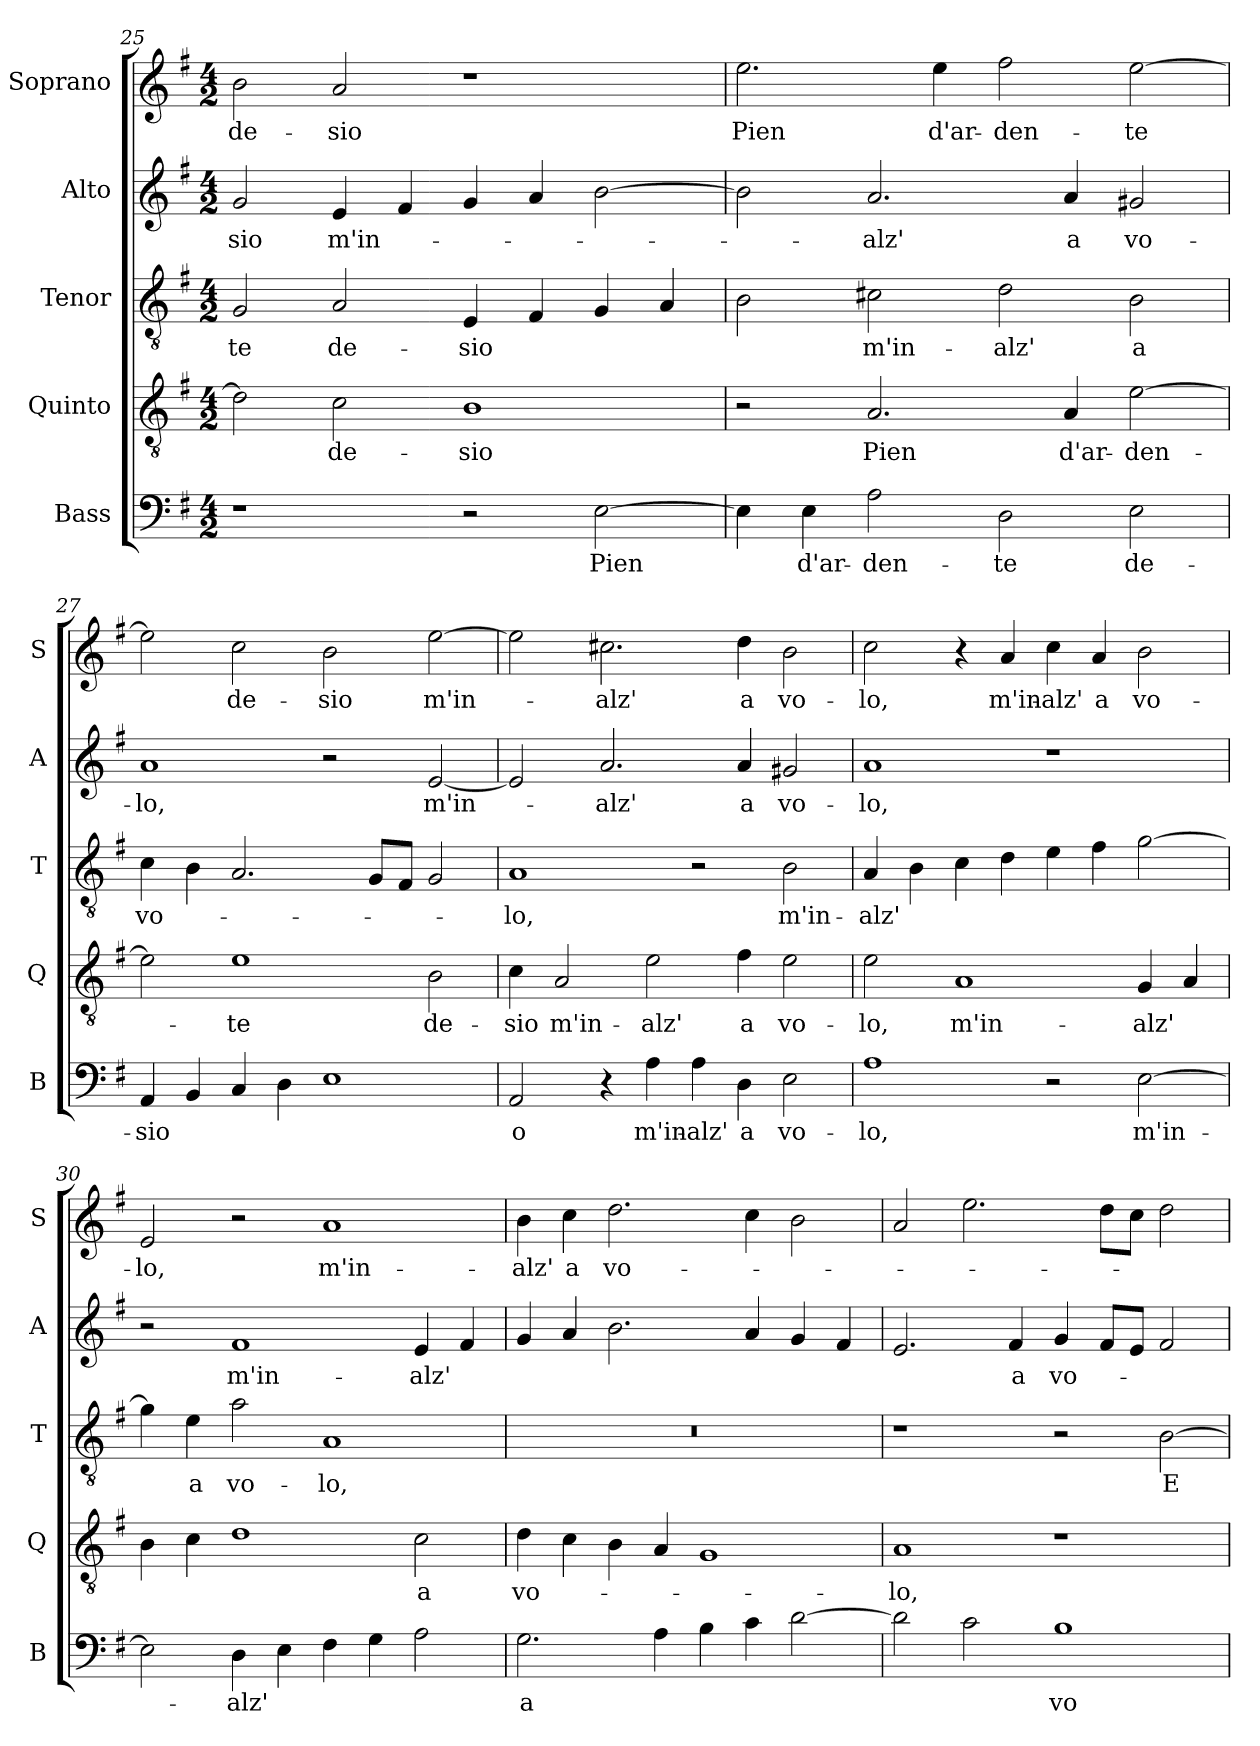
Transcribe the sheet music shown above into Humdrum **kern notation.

**kern	**text	**kern	**text	**kern	**text	**kern	**text	**kern	**text
*part5	*part5	*part4	*part4	*part3	*part3	*part2	*part2	*part1	*part1
*staff5	*staff5	*staff4	*staff4	*staff3	*staff3	*staff2	*staff2	*staff1	*staff1
*I"Bass	*	*I"Quinto	*	*I"Tenor	*	*I"Alto	*	*I"Soprano	*
*I'B	*	*I'Q	*	*I'T	*	*I'A	*	*I'S	*
!!LO:LB:g=z
*clefF4	*	*clefGv2	*	*clefGv2	*	*clefG2	*	*clefG2	*
*k[f#]	*	*k[f#]	*	*k[f#]	*	*k[f#]	*	*k[f#]	*
*G:	*	*G:	*	*G:	*	*G:	*	*G:	*
*M4/2	*	*M4/2	*	*M4/2	*	*M4/2	*	*M4/2	*
=25	=25	=25	=25	=25	=25	=25	=25	=25	=25
!	!	!	!	!	!LO:LY:b	!	!LO:LY:b	!	!LO:LY:b
1r	.	2d\]	.	2G/	-te	2g/	-sio	2b\	de-
!	!	!	!LO:LY:b	!	!LO:LY:b	!	!LO:LY:b	!	!LO:LY:b
.	.	2c\	de-	2A/	de-	4e/	m'in-	2a/	-sio
.	.	.	.	.	.	4f#/	.	.	.
!	!	!	!LO:LY:b	!	!LO:LY:b	!	!	!	!
2r	.	1B	-sio	4E/	-sio	4g/	.	1r	.
.	.	.	.	4F#/	.	4a/	.	.	.
!	!LO:LY:b	!	!	!	!	!	!	!	!
[2E\	Pien	.	.	4G/	.	[2b\	.	.	.
.	.	.	.	4A/	.	.	.	.	.
=26	=26	=26	=26	=26	=26	=26	=26	=26	=26
!	!	!	!	!	!	!	!	!	!LO:LY:b
4E\]	.	2r	.	2B\	.	2b\]	.	2.ee\	Pien
!	!LO:LY:b	!	!	!	!	!	!	!	!
4E\	d'ar-	.	.	.	.	.	.	.	.
!	!LO:LY:b	!	!LO:LY:b	!	!LO:LY:b	!	!LO:LY:b	!	!
2A\	-den-	2.A/	Pien	2c#X\	m'in-	2.a/	-alz'	.	.
!	!	!	!	!	!	!	!	!	!LO:LY:b
.	.	.	.	.	.	.	.	4ee\	d'ar-
!	!LO:LY:b	!	!	!	!LO:LY:b	!	!	!	!LO:LY:b
2D\	-te	.	.	2d\	-alz'	.	.	2ff#\	-den-
!	!	!	!LO:LY:b	!	!	!	!LO:LY:b	!	!
.	.	4A/	d'ar-	.	.	4a/	a	.	.
!	!LO:LY:b	!	!LO:LY:b	!	!LO:LY:b	!	!LO:LY:b	!	!LO:LY:b
2E\	de-	[2e\	-den-	2B\	a	2g#X/	vo-	[2ee\	-te
=27	=27	=27	=27	=27	=27	=27	=27	=27	=27
!	!LO:LY:b	!	!	!	!LO:LY:b	!	!LO:LY:b	!	!
4AA/	-sio	2e\]	.	4c\	vo-	1a	-lo,	2ee\]	.
4BB/	.	.	.	4B\	.	.	.	.	.
!	!	!	!LO:LY:b	!	!	!	!	!	!LO:LY:b
4C/	.	1e	-te	2.A/	.	.	.	2cc\	de-
4D\	.	.	.	.	.	.	.	.	.
!	!	!	!	!	!	!	!	!	!LO:LY:b
1E	.	.	.	.	.	2r	.	2b\	-sio
.	.	.	.	8G/L	.	.	.	.	.
.	.	.	.	8F#/J	.	.	.	.	.
!	!	!	!LO:LY:b	!	!	!	!LO:LY:b	!	!LO:LY:b
.	.	2B\	de-	2G/	.	[2e/	m'in-	[2ee\	m'in-
!!LO:PB:g=z
=28	=28	=28	=28	=28	=28	=28	=28	=28	=28
!	!LO:LY:b	!	!LO:LY:b	!	!LO:LY:b	!	!	!	!
2AA/	o	4c\	-sio	1A	-lo,	2e/]	.	2ee\]	.
!	!	!	!LO:LY:b	!	!	!	!	!	!
.	.	2A/	m'in-	.	.	.	.	.	.
!	!	!	!	!	!	!	!LO:LY:b	!	!LO:LY:b
4r	.	.	.	.	.	2.a/	-alz'	2.cc#X\	-alz'
!	!LO:LY:b	!	!LO:LY:b	!	!	!	!	!	!
4A\	m'in-	2e\	-alz'	.	.	.	.	.	.
!	!LO:LY:b	!	!	!	!	!	!	!	!
4A\	-alz'	.	.	2r	.	.	.	.	.
!	!LO:LY:b	!	!LO:LY:b	!	!	!	!LO:LY:b	!	!LO:LY:b
4D\	a	4f#\	a	.	.	4a/	a	4dd\	a
!	!LO:LY:b	!	!LO:LY:b	!	!LO:LY:b	!	!LO:LY:b	!	!LO:LY:b
2E\	vo-	2e\	vo-	2B\	m'in-	2g#X/	vo-	2b\	vo-
=29	=29	=29	=29	=29	=29	=29	=29	=29	=29
!	!LO:LY:b	!	!LO:LY:b	!	!LO:LY:b	!	!LO:LY:b	!	!LO:LY:b
1A	-lo,	2e\	-lo,	4A/	-alz'	1a	-lo,	2cc\	-lo,
.	.	.	.	4B\	.	.	.	.	.
!	!	!	!LO:LY:b	!	!	!	!	!	!
.	.	1A	m'in-	4c\	.	.	.	4r	.
!	!	!	!	!	!	!	!	!	!LO:LY:b
.	.	.	.	4d\	.	.	.	4a/	m'in-
!	!	!	!	!	!	!	!	!	!LO:LY:b
2r	.	.	.	4e\	.	1r	.	4cc\	-alz'
!	!	!	!	!	!	!	!	!	!LO:LY:b
.	.	.	.	4f#\	.	.	.	4a/	a
!	!LO:LY:b	!	!LO:LY:b	!	!	!	!	!	!LO:LY:b
[2E\	m'in-	4G/	-alz'	[2g\	.	.	.	2b\	vo-
.	.	4A/	.	.	.	.	.	.	.
=30	=30	=30	=30	=30	=30	=30	=30	=30	=30
!	!	!	!	!	!	!	!	!	!LO:LY:b
2E\]	.	4B\	.	4g\]	.	2r	.	2e/	-lo,
!	!	!	!	!	!LO:LY:b	!	!	!	!
.	.	4c\	.	4e\	a	.	.	.	.
!	!LO:LY:b	!	!	!	!LO:LY:b	!	!LO:LY:b	!	!
4D\	-alz'	1d	.	2a\	vo-	1f#	m'in-	2r	.
4E\	.	.	.	.	.	.	.	.	.
!	!	!	!	!	!LO:LY:b	!	!	!	!LO:LY:b
4F#\	.	.	.	1A	-lo,	.	.	1a	m'in-
4G\	.	.	.	.	.	.	.	.	.
!	!	!	!LO:LY:b	!	!	!	!LO:LY:b	!	!
2A\	.	2c\	a	.	.	4e/	-alz'	.	.
.	.	.	.	.	.	4f#/	.	.	.
!!LO:LB:g=z
=31	=31	=31	=31	=31	=31	=31	=31	=31	=31
!	!LO:LY:b	!	!LO:LY:b	!	!	!	!	!	!LO:LY:b
2.G\	a	4d\	vo-	0r	.	4g/	.	4b\	-alz'
!	!	!	!	!	!	!	!	!	!LO:LY:b
.	.	4c\	.	.	.	4a/	.	4cc\	a
!	!	!	!	!	!	!	!	!	!LO:LY:b
.	.	4B\	.	.	.	2.b\	.	2.dd\	vo-
4A\	.	4A/	.	.	.	.	.	.	.
4B\	.	1G	.	.	.	.	.	.	.
4c\	.	.	.	.	.	4a/	.	4cc\	.
[2d\	.	.	.	.	.	4g/	.	2b\	.
.	.	.	.	.	.	4f#/	.	.	.
=32	=32	=32	=32	=32	=32	=32	=32	=32	=32
!	!	!	!LO:LY:b	!	!	!	!	!	!
2d\]	.	1A	-lo,	1r	.	2.e/	.	2a/	.
2c\	.	.	.	.	.	.	.	2.ee\	.
!	!	!	!	!	!	!	!LO:LY:b	!	!
.	.	.	.	.	.	4f#/	a	.	.
!	!LO:LY:b	!	!	!	!	!	!LO:LY:b	!	!
1B	vo-	1r	.	2r	.	4g/	vo-	.	.
.	.	.	.	.	.	8f#/L	.	8dd\L	.
.	.	.	.	.	.	8e/J	.	8cc\J	.
!	!	!	!	!	!LO:LY:b	!	!	!	!
.	.	.	.	[2B\	E	2f#/	.	2dd\	.
=	=	=	=	=	=	=	=	=	=
*-	*-	*-	*-	*-	*-	*-	*-	*-	*-
